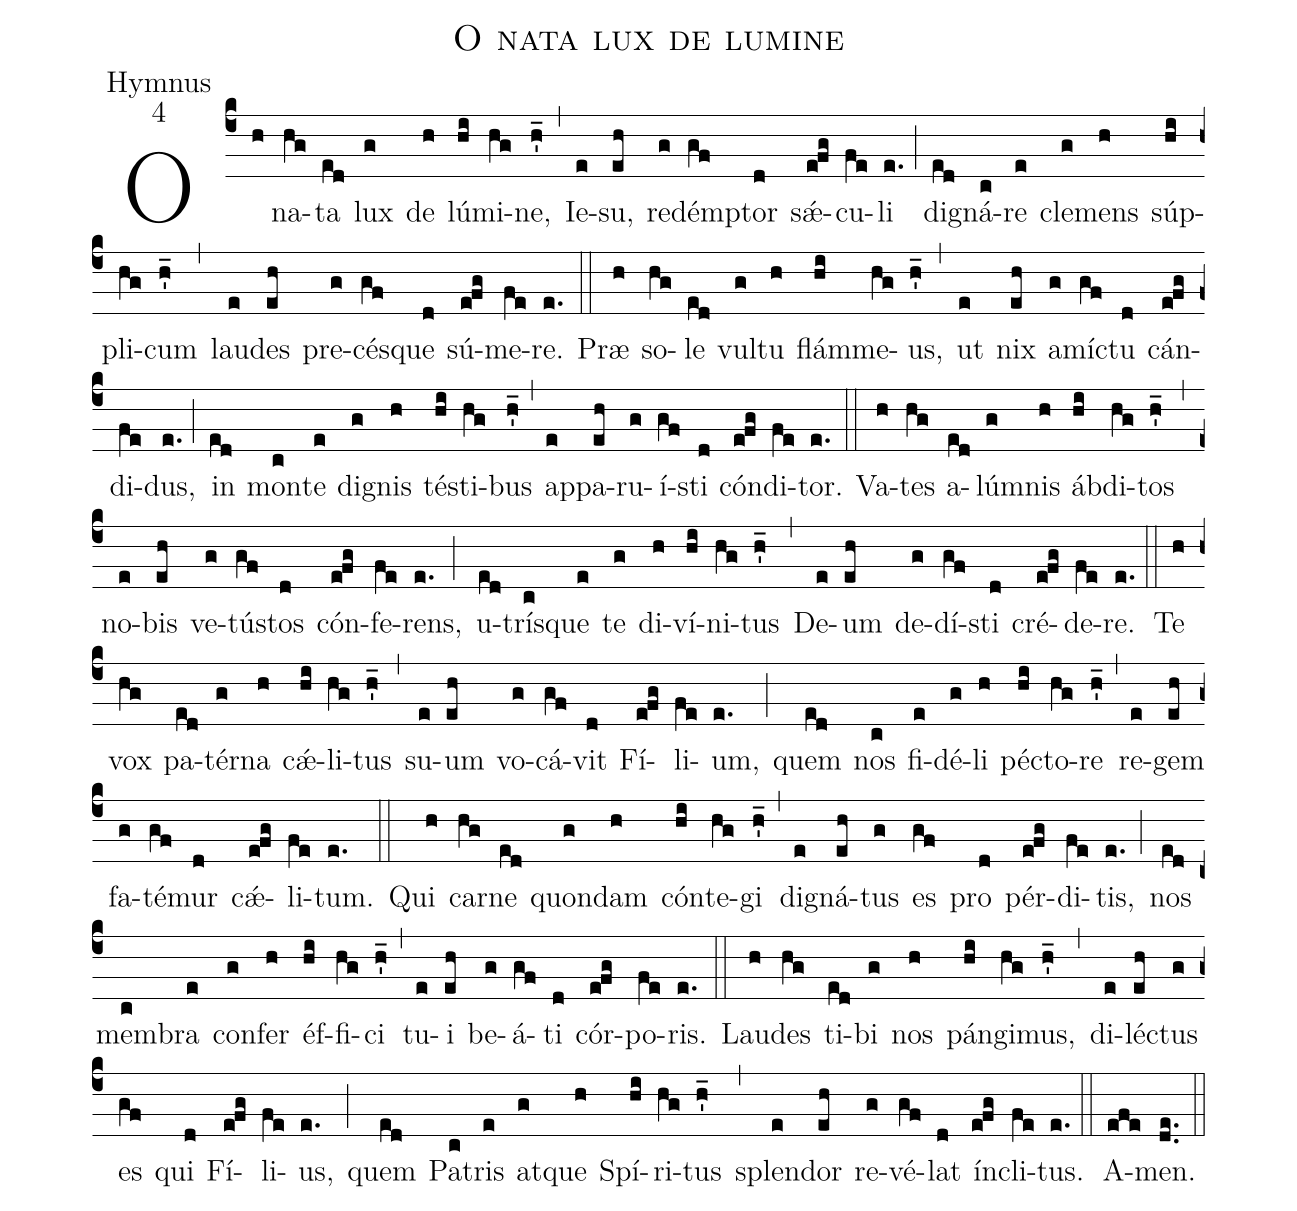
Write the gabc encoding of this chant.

name:O nata lux de lumine;
office-part:Hymnus;
mode:4;
%%
(c4)
O(h) na(hg)ta(ed) lux(g) de(h) lú(hi)mi(hg)ne,(h'_) (,)
Ie(e)su,(eh) re(g)dém(gf)ptor(d) sǽ(e!fg)cu(fe)li(e.) (;)
di(ed)gná(c)re(e) cle(g)mens(h) súp(hi)pli(hg)cum(h'_) (,)
lau(e)des(eh) pre(g)cés(gf)que(d) sú(e!fg)me(fe)re.(e.) (::)
Præ(h) so(hg)le(ed) vul(g)tu(h) flám(hi)me(hg)us,(h'_) (,)
ut(e) nix(eh) a(g)mí(gf)ctu(d) cán(e!fg)di(fe)dus,(e.) (;)
in(ed) mon(c)te(e) di(g)gnis(h) té(hi)sti(hg)bus(h'_) (,)
ap(e)pa(eh)ru(g)í(gf)sti(d) cón(e!fg)di(fe)tor.(e.) (::)
Va(h)tes(hg) a(ed)lúm(g)nis(h) áb(hi)di(hg)tos(h'_) (,)
no(e)bis(eh) ve(g)tú(gf)stos(d) cón(e!fg)fe(fe)rens,(e.) (;)
u(ed)trís(c)que(e) te(g) di(h)ví(hi)ni(hg)tus(h'_) (,)
De(e)um(eh) de(g)dí(gf)sti(d) cré(e!fg)de(fe)re.(e.) (::)
Te(h) vox(hg) pa(ed)tér(g)na(h) cǽ(hi)li(hg)tus(h'_) (,)
su(e)um(eh) vo(g)cá(gf)vit(d) Fí(e!fg)li(fe)um,(e.) (;)
quem(ed) nos(c) fi(e)dé(g)li(h) pé(hi)cto(hg)re(h'_) (,)
re(e)gem(eh) fa(g)té(gf)mur(d) cǽ(e!fg)li(fe)tum.(e.) (::)
Qui(h) car(hg)ne(ed) quon(g)dam(h) cón(hi)te(hg)gi(h'_) (,)
di(e)gná(eh)tus(g) es(gf) pro(d) pér(e!fg)di(fe)tis,(e.) (;)
nos(ed) mem(c)bra(e) con(g)fer(h) éf(hi)fi(hg)ci(h'_) (,)
tu(e)i(eh) be(g)á(gf)ti(d) cór(e!fg)po(fe)ris.(e.) (::)
Lau(h)des(hg) ti(ed)bi(g) nos(h) pán(hi)gi(hg)mus,(h'_) (,)
di(e)lé(eh)ctus(g) es(gf) qui(d) Fí(e!fg)li(fe)us,(e.) (;)
quem(ed) Pa(c)tris(e) at(g)que(h) Spí(hi)ri(hg)tus(h'_) (,)
splen(e)dor(eh) re(g)vé(gf)lat(d) ín(e!fg)cli(fe)tus.(e.) (::)
A(efe)men.(de..) (::)
